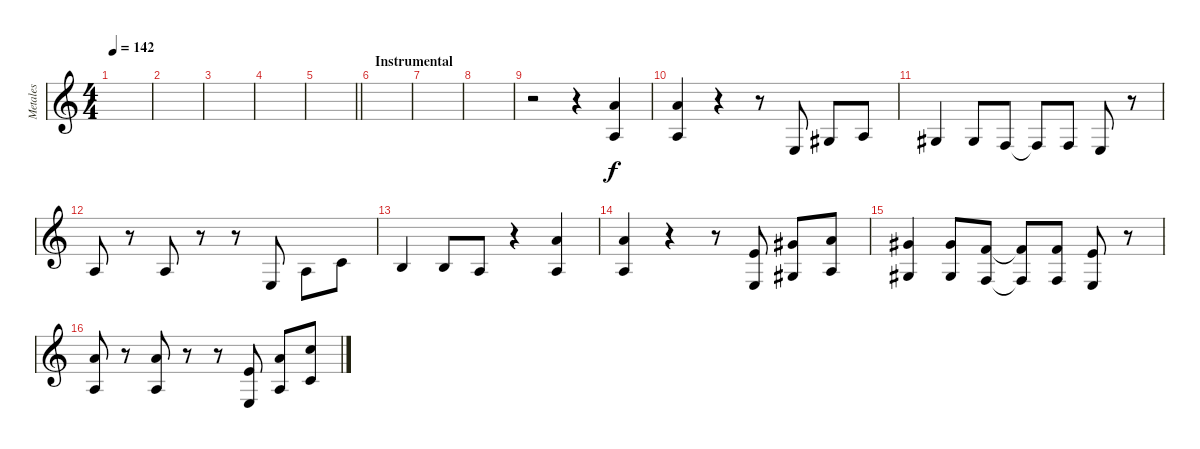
\track ("Metales" "Metales") {instrument brasssection}
\staff {score}
\tuning (E4 B3 G3 D3 A2 E2 B1) {hide}
\ts (4 4)
\tempo 142
\clef g2
\ks c
|
|
|
|
\barLineRight lightlight
|
\section ("" "Instrumental")
|
|
|
r.2 r.4 (5.1 2.3).4 |
(5.1 2.3).4 r.4 r.8 2.4.8 1.3.8 2.3.8 |
1.3.4 1.3.8 3.4.8 3.4{t}.8 3.4.8 2.4.8 r.8 |
2.3.8 r.8 2.3.8 r.8 r.8 2.4.8 2.3.8{beam Down} 1.2.8{beam Down} |
0.2.4 0.2.8 2.3.8 r.4 (5.1 2.3).4 |
(5.1 2.3).4 r.4 r.8 (0.1 2.4).8 (4.1 1.3).8 (5.1 2.3).8 |
(4.1 1.3).4 (4.1 1.3).8 (1.1 3.4).8 (1.1{t} 3.4{t}).8 (1.1 3.4).8 (0.1 2.4).8 r.8 |
(5.1 2.3).8 r.8 (5.1 2.3).8 r.8 r.8 (0.1 2.4).8 (5.1 2.3).8 (8.1 1.2).8
